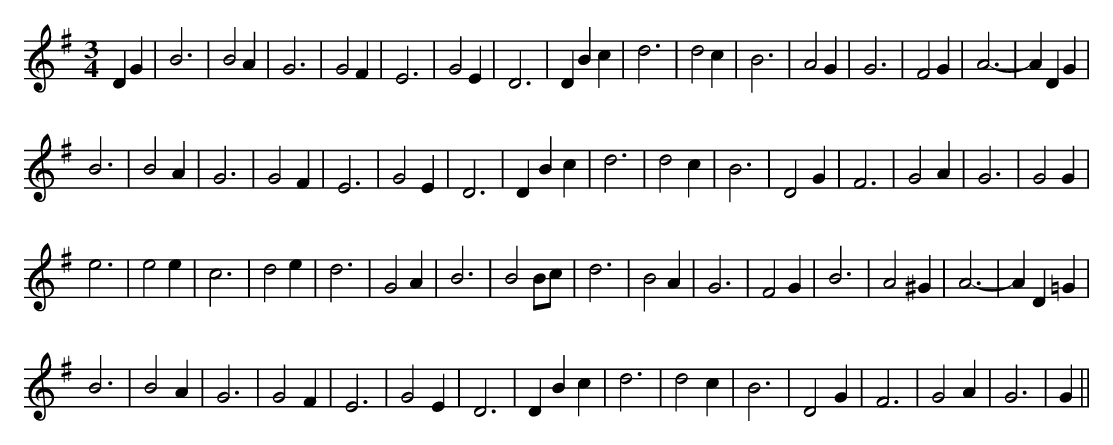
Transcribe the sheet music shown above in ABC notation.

X:1
M:3/4
K:G
D2G2|B6|B4A2|G6|G4F2|E6|G4E2|D6|D2B2c2|d6|d4c2|B6|A4G2|G6|F4G2|A6-|A2D2G2|
B6|B4A2|G6|G4F2|E6|G4E2|D6|D2B2c2|d6|d4c2|B6|D4G2|F6|G4A2|G6|G4G2|
e6|e4e2|c6|d4e2|d6|G4A2|B6|B4Bc|d6|B4A2|G6|F4G2|B6|A4^G2|A6-|A2D2=G2|
B6|B4A2|G6|G4F2|E6|G4E2|D6|D2B2c2|d6|d4c2|B6|D4G2|F6|G4A2|G6|G2||
